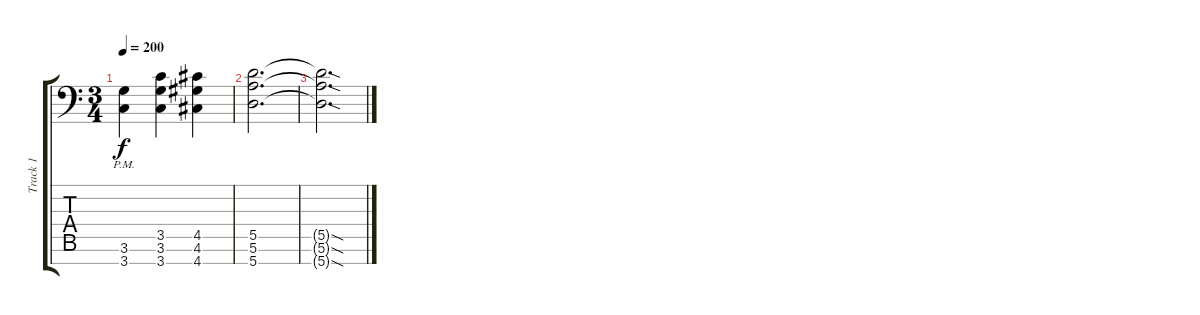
\track ("Track 1" "Track 1") {instrument distortionguitar}
\staff {score tabs}
\tuning (E4 B3 G3 D3 A2 E2 A1) {hide}
\ts (3 4)
\tempo 200
\clef f4
\ks c
(3.6{pm} 3.7{pm}).4{dy f} (3.5 3.6 3.7).4 (4.5 4.6 4.7).4 |
(5.5 5.6 5.7).2{d} |
(5.5{sod t} 5.6{sod t} 5.7{sod t}).2{d}
